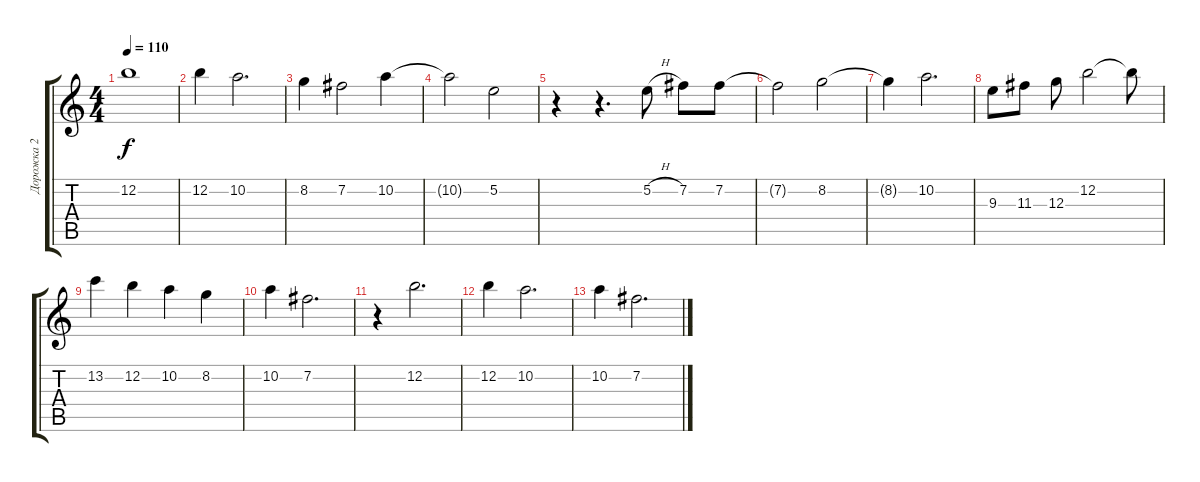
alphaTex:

\track ("Дорожка 2" "Дорожка 2") {mute instrument acousticguitarsteel}
\staff {score tabs}
\tuning (E4 B3 G3 D3 A2 E2) {hide}
\ts (4 4)
\tempo 110
\clef g2
\ks c
12.2.1{dy f} |
12.2.4 10.2.2{d} |
8.2.4 7.2.2 10.2.4 |
10.2{t}.2 5.2.2 |
r.4 r.4{d} 5.2{h}.8 7.2.8 7.2.8 |
7.2{t}.2 8.2.2 |
8.2{t}.4 10.2.2{d} |
9.3.8 11.3.8 12.3.8 12.2.2 12.2{t}.8 |
13.2.4 12.2.4 10.2.4 8.2.4 |
10.2.4 7.2.2{d} |
r.4 12.2.2{d} |
12.2.4 10.2.2{d} |
10.2.4 7.2.2{d}
